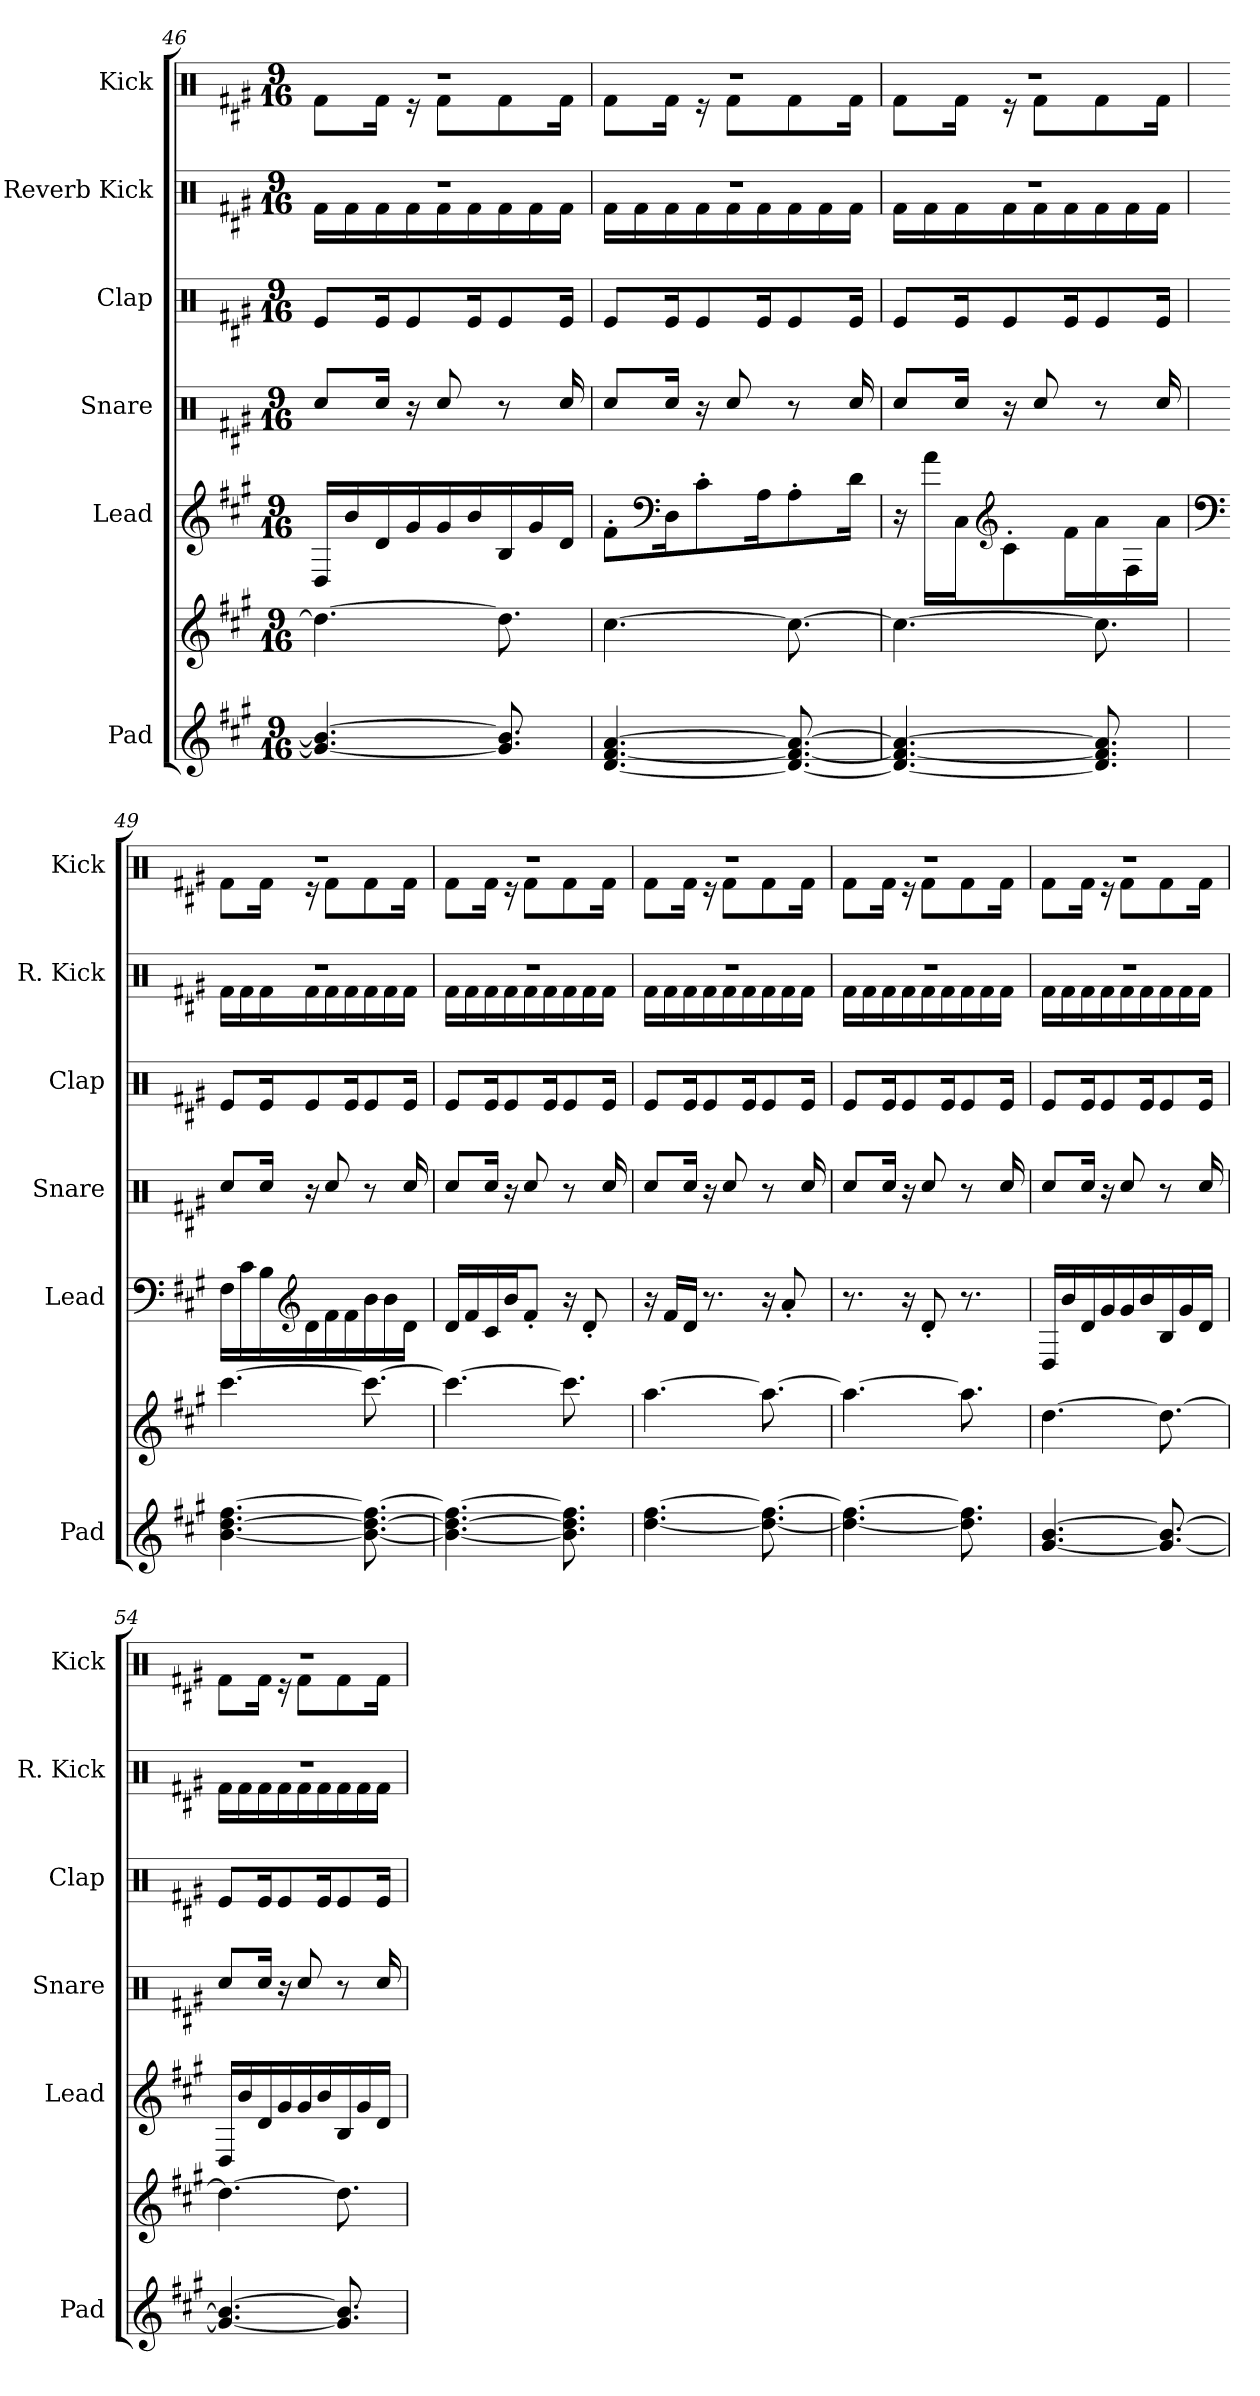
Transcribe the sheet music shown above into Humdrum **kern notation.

**kern	**kern	**kern	**kern	**kern	**kern	**kern
*part6	*part6	*part5	*part4	*part3	*part2	*part1
*staff7	*staff6	*staff5	*staff4	*staff3	*staff2	*staff1
*I"Pad	*	*I"Lead	*I"Snare	*I"Clap	*I"Reverb Kick	*I"Kick
*I'Pad	*	*I'Lead	*I'Snare	*I'Clap	*I'R. Kick	*I'Kick
*clefG2	*clefG2	*clefG2	*clefX	*clefX	*clefX	*clefX
*k[f#c#g#]	*k[f#c#g#]	*k[f#c#g#]	*k[f#c#g#]	*k[f#c#g#]	*k[f#c#g#]	*k[f#c#g#]
*M9/16	*M9/16	*M9/16	*M9/16	*M9/16	*M9/16	*M9/16
=46	=46	=46	=46	=46	=46	=46
*	*	*	*	*	*^	*^
4.g#/_ 4.b/_	4.dd\_	16D/LL	8Rcc/L	8Re/L	16%9r	16Rf\LL	16%9r	8Rf\L
.	.	16b/	.	.	.	16Rf\	.	.
.	.	16d/	16Rcc/Jk	16Re/K	.	16Rf\	.	16Rf\Jk
.	.	16g#/	16r	8Re/	.	16Rf\	.	16r
.	.	16g#/	8Rcc/	.	.	16Rf\	.	8Rf\L
.	.	16b/	.	16Re/K	.	16Rf\	.	.
8.g#/] 8.b/]	8.dd\]	16B/	8r	8Re/	.	16Rf\	.	8Rf\
.	.	16g#/	.	.	.	16Rf\	.	.
.	.	16d/JJ	16Rcc/	16Re/Jk	.	16Rf\JJ	.	16Rf\Jk
=47	=47	=47	=47	=47	=47	=47	=47	=47
[4.d/ [4.f#/ [4.a/	[4.cc#\	8f#'\L	8Rcc/L	8Re/L	16%9r	16Rf\LL	16%9r	8Rf\L
.	.	.	.	.	.	16Rf\	.	.
*	*	*clefF4	*	*	*	*	*	*
.	.	16D\K	16Rcc/Jk	16Re/K	.	16Rf\	.	16Rf\Jk
.	.	8c#'\	16r	8Re/	.	16Rf\	.	16r
.	.	.	8Rcc/	.	.	16Rf\	.	8Rf\L
.	.	16A\K	.	16Re/K	.	16Rf\	.	.
8.d/_ 8.f#/_ 8.a/_	8.cc#\_	8A'\	8r	8Re/	.	16Rf\	.	8Rf\
.	.	.	.	.	.	16Rf\	.	.
.	.	16d\Jk	16Rcc/	16Re/Jk	.	16Rf\JJ	.	16Rf\Jk
=48	=48	=48	=48	=48	=48	=48	=48	=48
4.d/_ 4.f#/_ 4.a/_	4.cc#\_	16r	8Rcc/L	8Re/L	16%9r	16Rf\LL	16%9r	8Rf\L
.	.	16a\LL	.	.	.	16Rf\	.	.
.	.	16C#\J	16Rcc/Jk	16Re/K	.	16Rf\	.	16Rf\Jk
*	*	*clefG2	*	*	*	*	*	*
.	.	8c#'\	16r	8Re/	.	16Rf\	.	16r
.	.	.	8Rcc/	.	.	16Rf\	.	8Rf\L
.	.	16f#\L	.	16Re/K	.	16Rf\	.	.
8.d/] 8.f#/] 8.a/]	8.cc#\]	16a\	8r	8Re/	.	16Rf\	.	8Rf\
.	.	16F#\	.	.	.	16Rf\	.	.
.	.	16a\JJ	16Rcc/	16Re/Jk	.	16Rf\JJ	.	16Rf\Jk
!!LO:LB:g=z	!!
=49	=49	=49	=49	=49	=49	=49	=49	=49
*	*	*clefF4	*	*	*	*	*	*
[4.b\ [4.dd\ [4.ff#\	[4.ccc#\	16F#\LL	8Rcc/L	8Re/L	16%9r	16Rf\LL	16%9r	8Rf\L
.	.	16c#\	.	.	.	16Rf\	.	.
.	.	16B\	16Rcc/Jk	16Re/K	.	16Rf\	.	16Rf\Jk
*	*	*clefG2	*	*	*	*	*	*
.	.	16d\	16r	8Re/	.	16Rf\	.	16r
.	.	16f#\	8Rcc/	.	.	16Rf\	.	8Rf\L
.	.	16f#\	.	16Re/K	.	16Rf\	.	.
8.b\_ 8.dd\_ 8.ff#\_	8.ccc#\_	16b\	8r	8Re/	.	16Rf\	.	8Rf\
.	.	16b\	.	.	.	16Rf\	.	.
.	.	16d\JJ	16Rcc/	16Re/Jk	.	16Rf\JJ	.	16Rf\Jk
=50	=50	=50	=50	=50	=50	=50	=50	=50
4.b\_ 4.dd\_ 4.ff#\_	4.ccc#\_	16d/LL	8Rcc/L	8Re/L	16%9r	16Rf\LL	16%9r	8Rf\L
.	.	16f#/	.	.	.	16Rf\	.	.
.	.	16c#/	16Rcc/Jk	16Re/K	.	16Rf\	.	16Rf\Jk
.	.	16b/J	16r	8Re/	.	16Rf\	.	16r
.	.	8f#'/J	8Rcc/	.	.	16Rf\	.	8Rf\L
.	.	.	.	16Re/K	.	16Rf\	.	.
8.b\] 8.dd\] 8.ff#\]	8.ccc#\]	16r	8r	8Re/	.	16Rf\	.	8Rf\
.	.	8d'/	.	.	.	16Rf\	.	.
.	.	.	16Rcc/	16Re/Jk	.	16Rf\JJ	.	16Rf\Jk
=51	=51	=51	=51	=51	=51	=51	=51	=51
[4.dd\ [4.ff#\	[4.aa\	16r	8Rcc/L	8Re/L	16%9r	16Rf\LL	16%9r	8Rf\L
.	.	16f#/LL	.	.	.	16Rf\	.	.
.	.	16d/JJ	16Rcc/Jk	16Re/K	.	16Rf\	.	16Rf\Jk
.	.	8.r	16r	8Re/	.	16Rf\	.	16r
.	.	.	8Rcc/	.	.	16Rf\	.	8Rf\L
.	.	.	.	16Re/K	.	16Rf\	.	.
8.dd\_ 8.ff#\_	8.aa\_	16r	8r	8Re/	.	16Rf\	.	8Rf\
.	.	8a'/	.	.	.	16Rf\	.	.
.	.	.	16Rcc/	16Re/Jk	.	16Rf\JJ	.	16Rf\Jk
=52	=52	=52	=52	=52	=52	=52	=52	=52
4.dd\_ 4.ff#\_	4.aa\_	8.r	8Rcc/L	8Re/L	16%9r	16Rf\LL	16%9r	8Rf\L
.	.	.	.	.	.	16Rf\	.	.
.	.	.	16Rcc/Jk	16Re/K	.	16Rf\	.	16Rf\Jk
.	.	16r	16r	8Re/	.	16Rf\	.	16r
.	.	8d'/	8Rcc/	.	.	16Rf\	.	8Rf\L
.	.	.	.	16Re/K	.	16Rf\	.	.
8.dd\] 8.ff#\]	8.aa\]	8.r	8r	8Re/	.	16Rf\	.	8Rf\
.	.	.	.	.	.	16Rf\	.	.
.	.	.	16Rcc/	16Re/Jk	.	16Rf\JJ	.	16Rf\Jk
!!LO:PB:g=z	!!
=53	=53	=53	=53	=53	=53	=53	=53	=53
[4.g#/ [4.b/	[4.dd\	16D/LL	8Rcc/L	8Re/L	16%9r	16Rf\LL	16%9r	8Rf\L
.	.	16b/	.	.	.	16Rf\	.	.
.	.	16d/	16Rcc/Jk	16Re/K	.	16Rf\	.	16Rf\Jk
.	.	16g#/	16r	8Re/	.	16Rf\	.	16r
.	.	16g#/	8Rcc/	.	.	16Rf\	.	8Rf\L
.	.	16b/	.	16Re/K	.	16Rf\	.	.
8.g#/_ 8.b/_	8.dd\_	16B/	8r	8Re/	.	16Rf\	.	8Rf\
.	.	16g#/	.	.	.	16Rf\	.	.
.	.	16d/JJ	16Rcc/	16Re/Jk	.	16Rf\JJ	.	16Rf\Jk
=54	=54	=54	=54	=54	=54	=54	=54	=54
4.g#/_ 4.b/_	4.dd\_	16D/LL	8Rcc/L	8Re/L	16%9r	16Rf\LL	16%9r	8Rf\L
.	.	16b/	.	.	.	16Rf\	.	.
.	.	16d/	16Rcc/Jk	16Re/K	.	16Rf\	.	16Rf\Jk
.	.	16g#/	16r	8Re/	.	16Rf\	.	16r
.	.	16g#/	8Rcc/	.	.	16Rf\	.	8Rf\L
.	.	16b/	.	16Re/K	.	16Rf\	.	.
8.g#/] 8.b/]	8.dd\]	16B/	8r	8Re/	.	16Rf\	.	8Rf\
.	.	16g#/	.	.	.	16Rf\	.	.
.	.	16d/JJ	16Rcc/	16Re/Jk	.	16Rf\JJ	.	16Rf\Jk
*	*	*	*	*	*v	*v	*	*
*	*	*	*	*	*	*v	*v
=	=	=	=	=	=	=
*-	*-	*-	*-	*-	*-	*-
